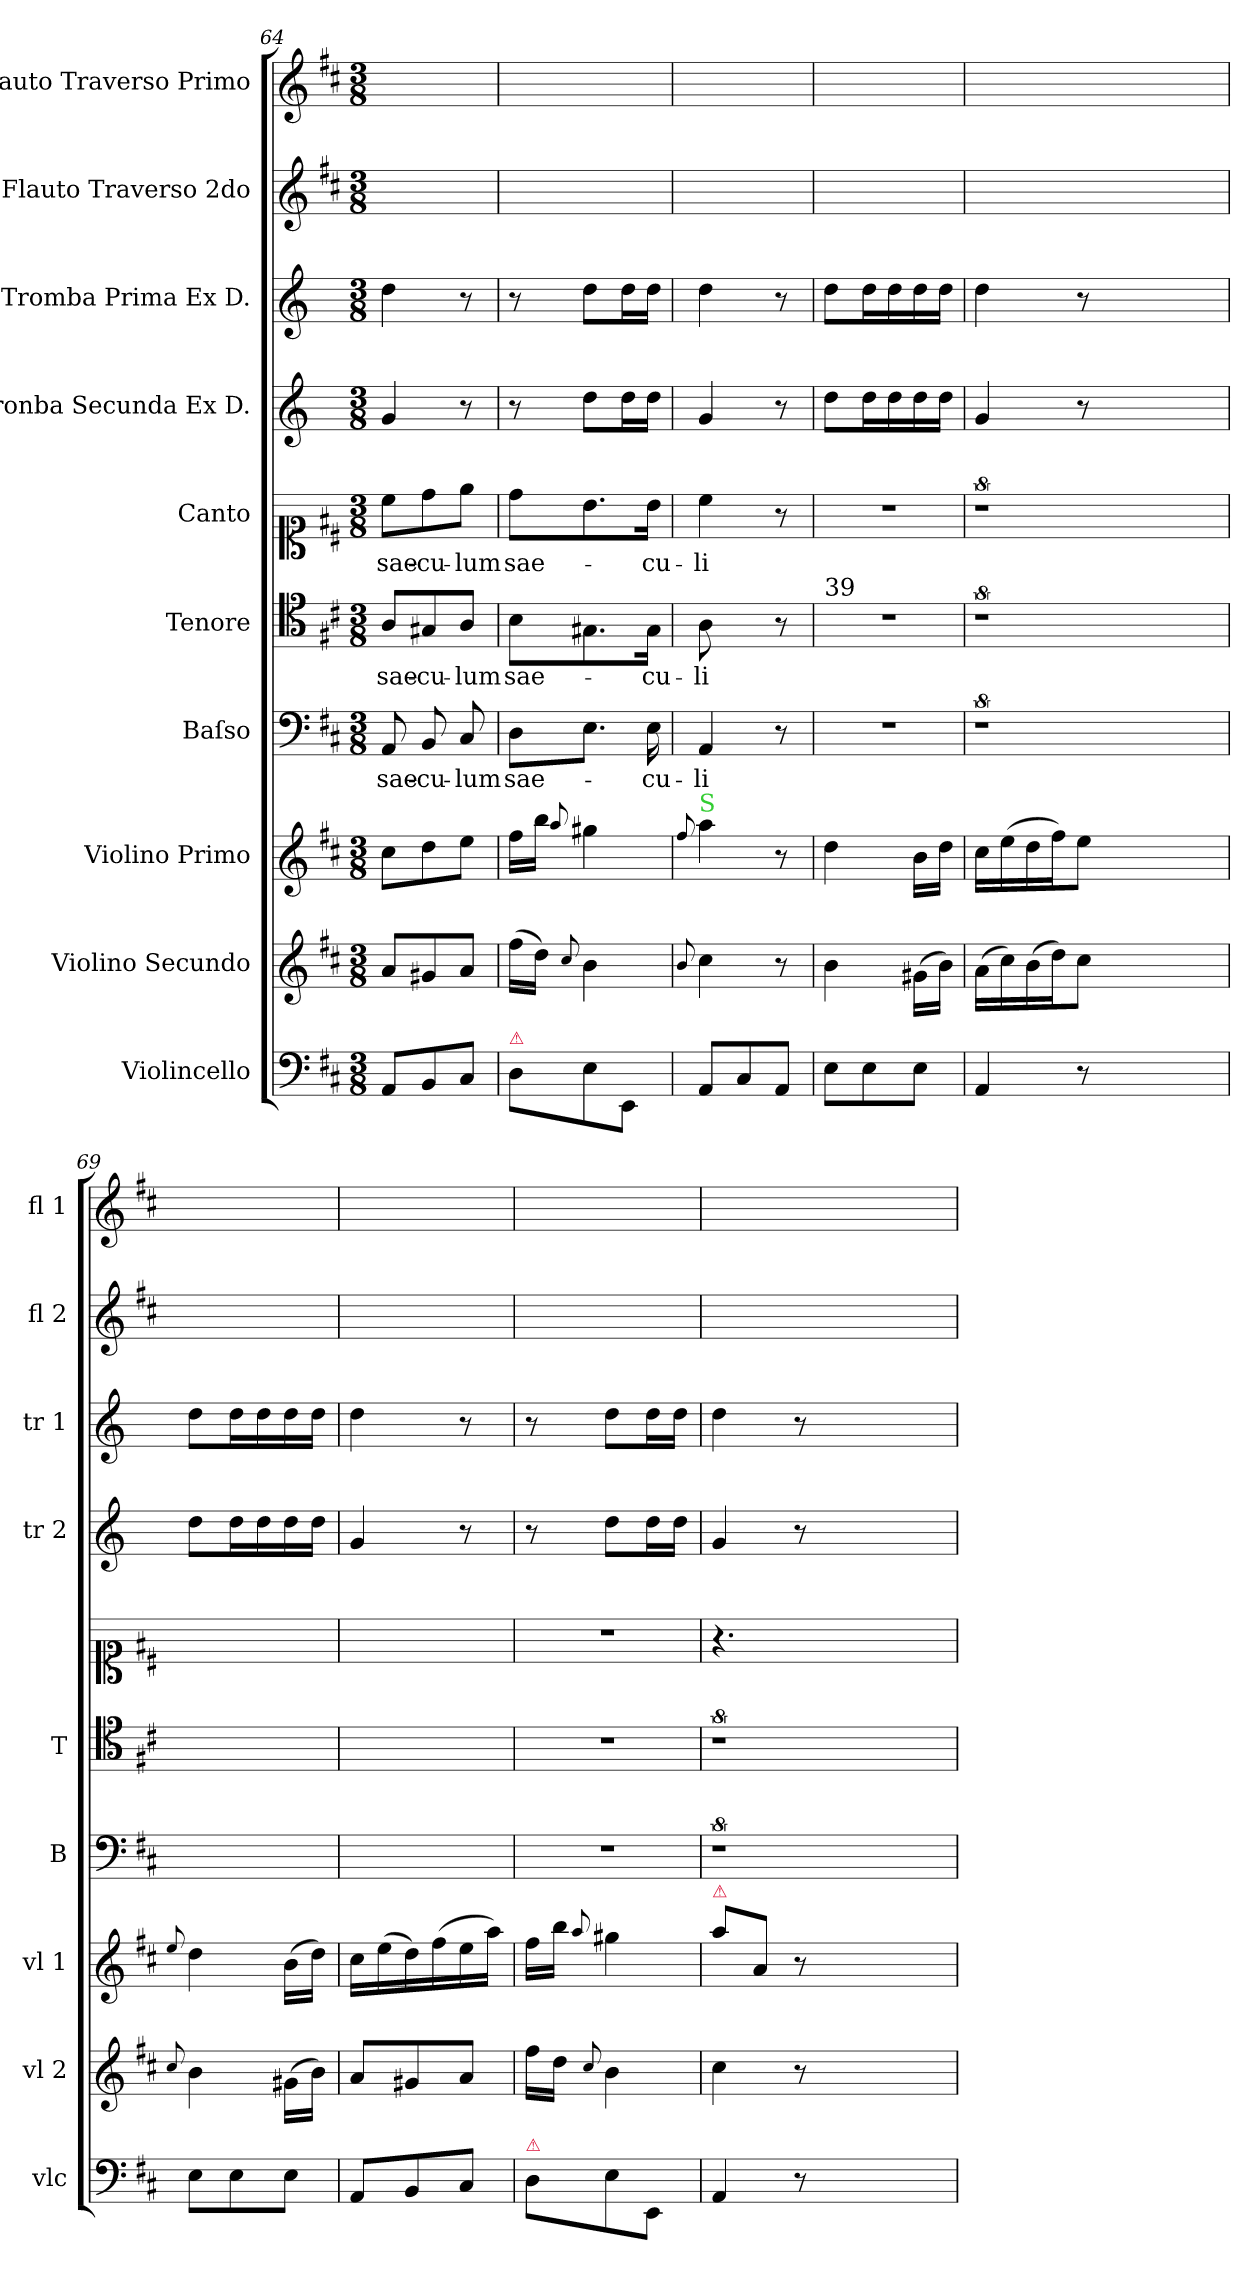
**kern	**kern	**kern	**kern	**text	**kern	**text	**kern	**text	**kern	**kern	**kern	**kern
*part10	*part9	*part8	*part7	*part7	*part6	*part6	*part5	*part5	*part4	*part3	*part2	*part1
*staff10	*staff9	*staff8	*staff7	*staff7	*staff6	*staff6	*staff5	*staff5	*staff4	*staff3	*staff2	*staff1
*I"Violincello	*I"Violino Secundo	*I"Violino Primo	*I"Baſso	*	*I"Tenore	*	*I"Canto	*	*I"Tronba Secunda Ex D.	*I"Tromba Prima Ex D.	*I"Flauto Traverso 2do	*I"Flauto Traverso Primo
*I'vlc	*I'vl 2	*I'vl 1	*I'B	*	*I'T	*	*	*	*I'tr 2	*I'tr 1	*I'fl 2	*I'fl 1
*clefF4	*clefG2	*clefG2	*clefF4	*	*clefC4	*	*clefC1	*	*clefG2	*clefG2	*clefG2	*clefG2
*	*	*	*	*	*	*	*	*	*ITrd-1c-2	*ITrd-1c-2	*	*
*k[f#c#]	*k[f#c#]	*k[f#c#]	*k[f#c#]	*	*k[f#c#]	*	*k[f#c#]	*	*k[f#c#]	*k[f#c#]	*k[f#c#]	*k[f#c#]
*D:	*D:	*D:	*D:	*	*D:	*	*D:	*	*	*	*D:	*D:
*M3/8	*M3/8	*M3/8	*M3/8	*	*M3/8	*	*M3/8	*	*M3/8	*M3/8	*M3/8	*M3/8
=64	=64	=64	=64	=64	=64	=64	=64	=64	=64	=64	=64	=64
8AA/L	8a/L	8cc#\L	8AA/	sae-	8A/L	sae-	8cc#\L	sae-	4a/	4ee\	4.ryy	4.ryy
8BB/	8g#X/	8dd\	8BB/	-cu-	8G#X/	-cu-	8dd\	-cu-	.	.	.	.
8C#/J	8a/J	8ee\J	8C#/	-lum	8A/J	-lum	8ee\J	-lum	8r	8r	.	.
=65	=65	=65	=65	=65	=65	=65	=65	=65	=65	=65	=65	=65
!LO:TX:a:color=crimson:t=⚠	!	!	!	!	!	!	!	!	!	!	!	!
8D\L	(16ff#\LL	16ff#\LL	8D\L	sae-	8B\L	sae-	8dd\L	sae-	8r	8r	4.ryy	4.ryy
.	16dd\JJ)	16bb\JJ	.	.	.	.	.	.	.	.	.	.
.	8qqcc#/	8qqaa/	.	.	.	.	.	.	.	.	.	.
8E\	4b\	4gg#X\	8.E\J	.	8.G#X\	.	8.b\	.	8ee\L	8ee\L	.	.
8EE/J	.	.	.	.	.	.	.	.	16ee\L	16ee\L	.	.
.	.	.	16E\	-cu-	16G#\Jk	-cu-	16b\Jk	-cu-	16ee\JJ	16ee\JJ	.	.
=66	=66	=66	=66	=66	=66	=66	=66	=66	=66	=66	=66	=66
.	8qqb/	8qqff#/	.	.	.	.	.	.	.	.	.	.
!	!	!LO:TX:a:color=limegreen:t=S	!	!	!	!	!	!	!	!	!	!
!	!	!	!	!	!LO:N:vis=8	!	!	!	!	!	!	!
8AA/L	4cc#\	4aa\	4AA/	-li	4A\	-li	4cc#\	-li	4a/	4ee\	4.ryy	4.ryy
8C#/	.	.	.	.	.	.	.	.	.	.	.	.
8AA/J	8r	8r	8r	.	8r	.	8r	.	8r	8r	.	.
=67	=67	=67	=67	=67	=67	=67	=67	=67	=67	=67	=67	=67
!	!	!	!	!	!LO:TX:a:t=39	!	!	!	!	!	!	!
8E\L	4b\	4dd\	4.r	.	4.r	.	4.r	.	8ee\L	8ee\L	4.ryy	4.ryy
8E\	.	.	.	.	.	.	.	.	16ee\L	16ee\L	.	.
.	.	.	.	.	.	.	.	.	16ee\	16ee\	.	.
8E\J	(16g#X\LL	16b\LL	.	.	.	.	.	.	16ee\	16ee\	.	.
.	16b\JJ)	16dd\JJ	.	.	.	.	.	.	16ee\JJ	16ee\JJ	.	.
=68	=68	=68	=68	=68	=68	=68	=68	=68	=68	=68	=68	=68
4AA/	(16a\LL	16cc#\LL	8%9r	.	8%9r	.	8%9r	.	4a/	4ee\	4.ryy	4.ryy
.	16cc#\)	(16ee\	.	.	.	.	.	.	.	.	.	.
.	(16b\	16dd\	.	.	.	.	.	.	.	.	.	.
.	16dd\J)	16ff#\J)	.	.	.	.	.	.	.	.	.	.
8r	8cc#\J	8ee\J	.	.	.	.	.	.	8r	8r	.	.
2.ryy	2.ryy	2.ryy	.	.	.	.	.	.	2.ryy	2.ryy	2.ryy	2.ryy
=69	=69	=69	=69	=69	=69	=69	=69	=69	=69	=69	=69	=69
.	8qqcc#/	8qqee/	.	.	.	.	.	.	.	.	.	.
8E\L	4b\	4dd\	4.ryy	.	4.ryy	.	4.ryy	.	8ee\L	8ee\L	4.ryy	4.ryy
8E\	.	.	.	.	.	.	.	.	16ee\L	16ee\L	.	.
.	.	.	.	.	.	.	.	.	16ee\	16ee\	.	.
8E\J	(16g#X\LL	(16b\LL	.	.	.	.	.	.	16ee\	16ee\	.	.
.	16b\JJ)	16dd\JJ)	.	.	.	.	.	.	16ee\JJ	16ee\JJ	.	.
=70	=70	=70	=70	=70	=70	=70	=70	=70	=70	=70	=70	=70
8AA/L	8a/L	16cc#\LL	4.ryy	.	4.ryy	.	4.ryy	.	4a/	4ee\	4.ryy	4.ryy
.	.	(16ee\	.	.	.	.	.	.	.	.	.	.
8BB/	8g#X/	16dd\)	.	.	.	.	.	.	.	.	.	.
.	.	(16ff#\	.	.	.	.	.	.	.	.	.	.
8C#/J	8a/J	16ee\	.	.	.	.	.	.	8r	8r	.	.
.	.	16aa\JJ)	.	.	.	.	.	.	.	.	.	.
=71	=71	=71	=71	=71	=71	=71	=71	=71	=71	=71	=71	=71
!LO:TX:a:color=crimson:t=⚠	!	!	!	!	!	!	!	!	!	!	!	!
8D\L	16ff#\LL	16ff#\LL	4.r	.	4.r	.	4.r	.	8r	8r	4.ryy	4.ryy
.	16dd\JJ	16bb\JJ	.	.	.	.	.	.	.	.	.	.
.	8qqcc#/	8qqaa/	.	.	.	.	.	.	.	.	.	.
8E\	4b\	4gg#X\	.	.	.	.	.	.	8ee\L	8ee\L	.	.
8EE/J	.	.	.	.	.	.	.	.	16ee\L	16ee\L	.	.
.	.	.	.	.	.	.	.	.	16ee\JJ	16ee\JJ	.	.
=72	=72	=72	=72	=72	=72	=72	=72	=72	=72	=72	=72	=72
!	!	!LO:TX:a:color=crimson:t=⚠	!	!	!	!	!	!	!	!	!	!
4AA/	4cc#\	8aa\L	8%9r	.	8%9r	.	4.r	.	4a/	4ee\	4.ryy	4.ryy
.	.	8a/J	.	.	.	.	.	.	.	.	.	.
8r	8r	8r	.	.	.	.	.	.	8r	8r	.	.
2.ryy	2.ryy	2.ryy	.	.	.	.	2.ryy	.	2.ryy	2.ryy	2.ryy	2.ryy
=	=	=	=	=	=	=	=	=	=	=	=	=
*-	*-	*-	*-	*-	*-	*-	*-	*-	*-	*-	*-	*-
